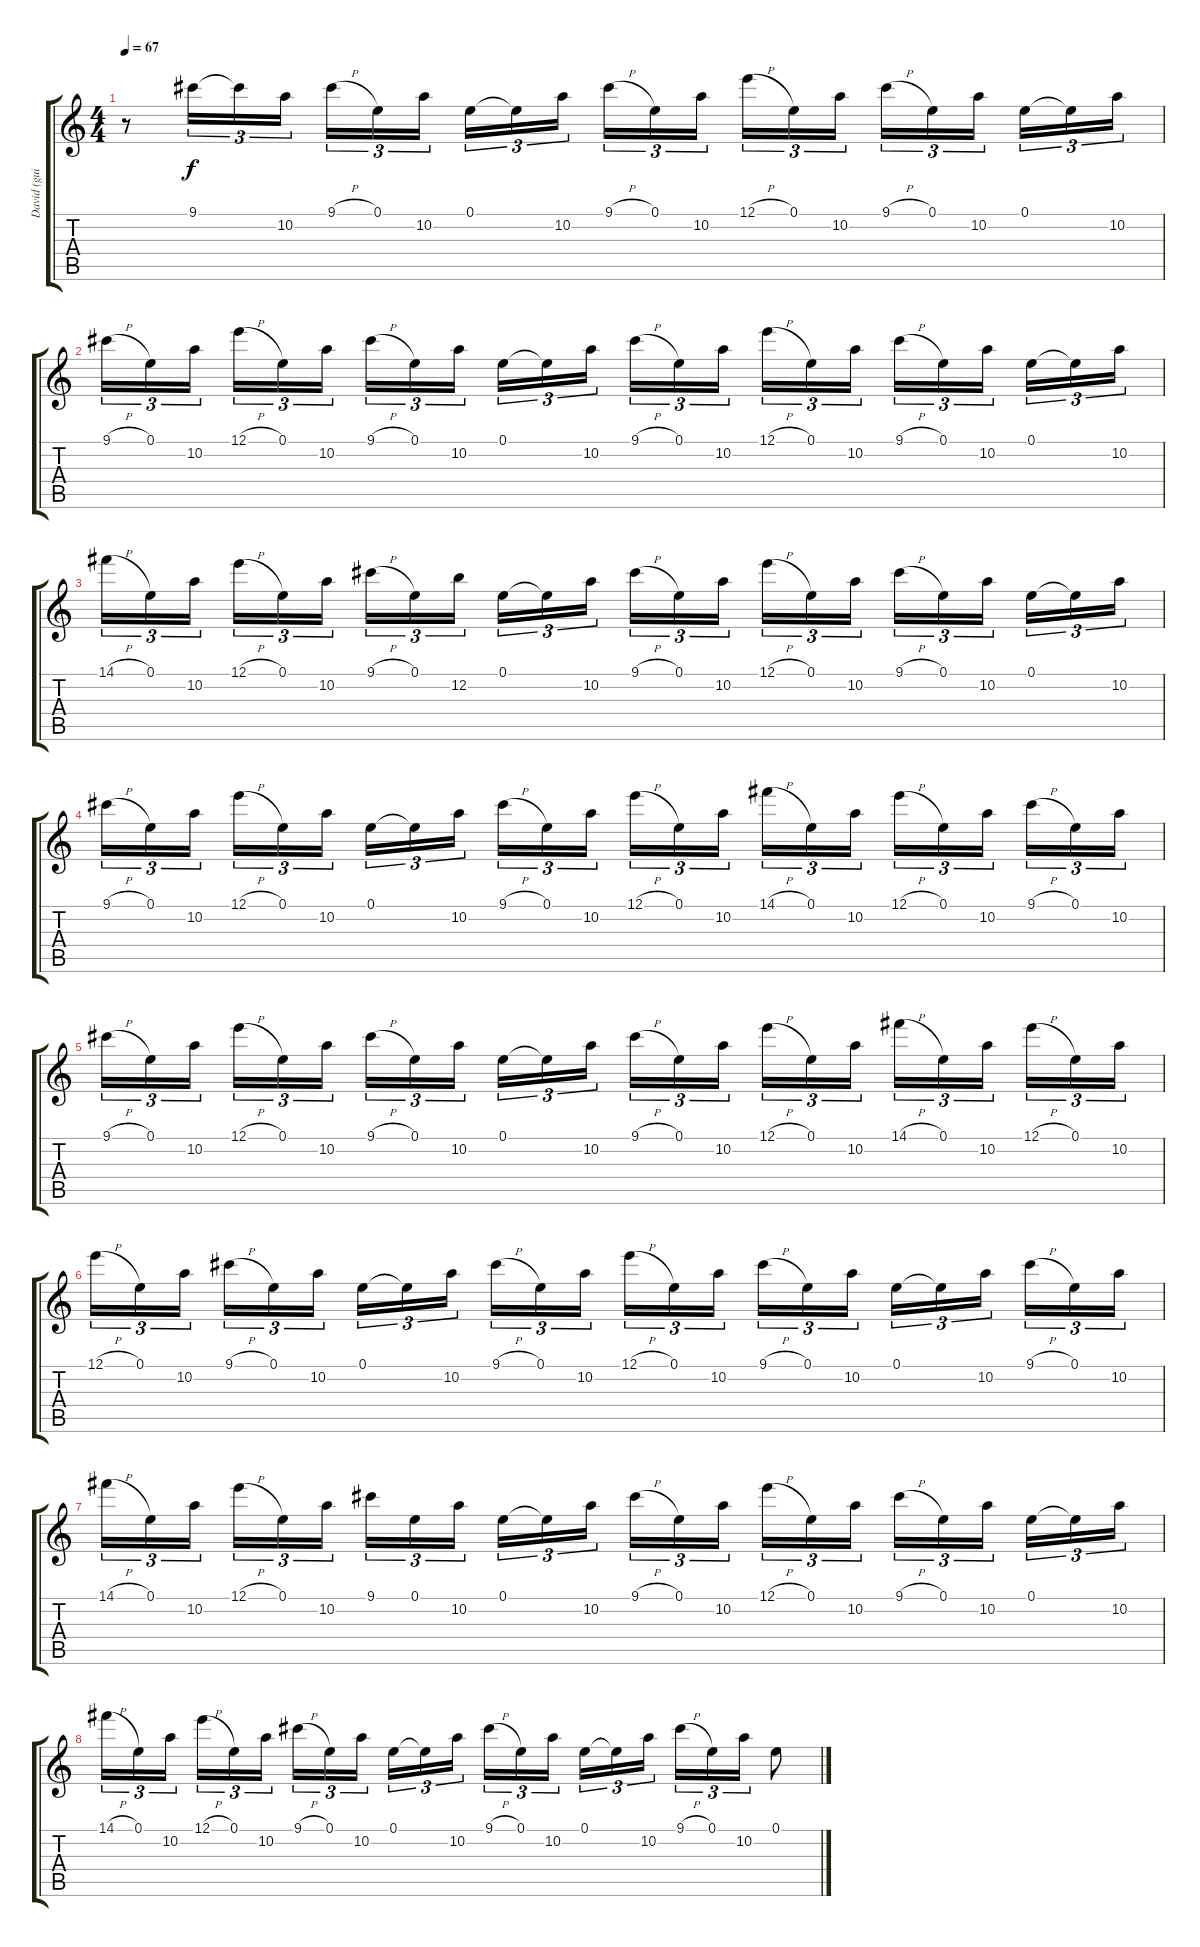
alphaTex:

\track ("David (guitar dist.)" "David (gui") {instrument distortionguitar}
\staff {score tabs}
\tuning (E4 B3 G3 D3 A2 E2) {hide}
\ts (4 4)
\tempo 67
\clef g2
\ks c
r.8{dy f} 9.1.16{tu (3 2)} 9.1{t}.16{tu (3 2)} 10.2.16{tu (3 2)} 9.1{h}.16{tu (3 2)} 0.1.16{tu (3 2)} 10.2.16{tu (3 2) beam splitsecondary} 0.1.16{tu (3 2)} 0.1{t}.16{tu (3 2)} 10.2.16{tu (3 2)} 9.1{h}.16{tu (3 2)} 0.1.16{tu (3 2)} 10.2.16{tu (3 2) beam splitsecondary} 12.1{h}.16{tu (3 2)} 0.1.16{tu (3 2)} 10.2.16{tu (3 2)} 9.1{h}.16{tu (3 2)} 0.1.16{tu (3 2)} 10.2.16{tu (3 2) beam splitsecondary} 0.1.16{tu (3 2)} 0.1{t}.16{tu (3 2)} 10.2.16{tu (3 2)} |
9.1{h}.16{tu (3 2)} 0.1.16{tu (3 2)} 10.2.16{tu (3 2) beam splitsecondary} 12.1{h}.16{tu (3 2)} 0.1.16{tu (3 2)} 10.2.16{tu (3 2)} 9.1{h}.16{tu (3 2)} 0.1.16{tu (3 2)} 10.2.16{tu (3 2) beam splitsecondary} 0.1.16{tu (3 2)} 0.1{t}.16{tu (3 2)} 10.2.16{tu (3 2)} 9.1{h}.16{tu (3 2)} 0.1.16{tu (3 2)} 10.2.16{tu (3 2) beam splitsecondary} 12.1{h}.16{tu (3 2)} 0.1.16{tu (3 2)} 10.2.16{tu (3 2)} 9.1{h}.16{tu (3 2)} 0.1.16{tu (3 2)} 10.2.16{tu (3 2) beam splitsecondary} 0.1.16{tu (3 2)} 0.1{t}.16{tu (3 2)} 10.2.16{tu (3 2)} |
14.1{h}.16{tu (3 2)} 0.1.16{tu (3 2)} 10.2.16{tu (3 2) beam splitsecondary} 12.1{h}.16{tu (3 2)} 0.1.16{tu (3 2)} 10.2.16{tu (3 2)} 9.1{h}.16{tu (3 2)} 0.1.16{tu (3 2)} 12.2.16{tu (3 2) beam splitsecondary} 0.1.16{tu (3 2)} 0.1{t}.16{tu (3 2)} 10.2.16{tu (3 2)} 9.1{h}.16{tu (3 2)} 0.1.16{tu (3 2)} 10.2.16{tu (3 2) beam splitsecondary} 12.1{h}.16{tu (3 2)} 0.1.16{tu (3 2)} 10.2.16{tu (3 2)} 9.1{h}.16{tu (3 2)} 0.1.16{tu (3 2)} 10.2.16{tu (3 2) beam splitsecondary} 0.1.16{tu (3 2)} 0.1{t}.16{tu (3 2)} 10.2.16{tu (3 2)} |
9.1{h}.16{tu (3 2)} 0.1.16{tu (3 2)} 10.2.16{tu (3 2) beam splitsecondary} 12.1{h}.16{tu (3 2)} 0.1.16{tu (3 2)} 10.2.16{tu (3 2)} 0.1.16{tu (3 2)} 0.1{t}.16{tu (3 2)} 10.2.16{tu (3 2) beam splitsecondary} 9.1{h}.16{tu (3 2)} 0.1.16{tu (3 2)} 10.2.16{tu (3 2)} 12.1{h}.16{tu (3 2)} 0.1.16{tu (3 2)} 10.2.16{tu (3 2) beam splitsecondary} 14.1{h}.16{tu (3 2)} 0.1.16{tu (3 2)} 10.2.16{tu (3 2)} 12.1{h}.16{tu (3 2)} 0.1.16{tu (3 2)} 10.2.16{tu (3 2) beam splitsecondary} 9.1{h}.16{tu (3 2)} 0.1.16{tu (3 2)} 10.2.16{tu (3 2)} |
9.1{h}.16{tu (3 2)} 0.1.16{tu (3 2)} 10.2.16{tu (3 2) beam splitsecondary} 12.1{h}.16{tu (3 2)} 0.1.16{tu (3 2)} 10.2.16{tu (3 2)} 9.1{h}.16{tu (3 2)} 0.1.16{tu (3 2)} 10.2.16{tu (3 2) beam splitsecondary} 0.1.16{tu (3 2)} 0.1{t}.16{tu (3 2)} 10.2.16{tu (3 2)} 9.1{h}.16{tu (3 2)} 0.1.16{tu (3 2)} 10.2.16{tu (3 2) beam splitsecondary} 12.1{h}.16{tu (3 2)} 0.1.16{tu (3 2)} 10.2.16{tu (3 2)} 14.1{h}.16{tu (3 2)} 0.1.16{tu (3 2)} 10.2.16{tu (3 2) beam splitsecondary} 12.1{h}.16{tu (3 2)} 0.1.16{tu (3 2)} 10.2.16{tu (3 2)} |
12.1{h}.16{tu (3 2)} 0.1.16{tu (3 2)} 10.2.16{tu (3 2) beam splitsecondary} 9.1{h}.16{tu (3 2)} 0.1.16{tu (3 2)} 10.2.16{tu (3 2)} 0.1.16{tu (3 2)} 0.1{t}.16{tu (3 2)} 10.2.16{tu (3 2) beam splitsecondary} 9.1{h}.16{tu (3 2)} 0.1.16{tu (3 2)} 10.2.16{tu (3 2)} 12.1{h}.16{tu (3 2)} 0.1.16{tu (3 2)} 10.2.16{tu (3 2) beam splitsecondary} 9.1{h}.16{tu (3 2)} 0.1.16{tu (3 2)} 10.2.16{tu (3 2)} 0.1.16{tu (3 2)} 0.1{t}.16{tu (3 2)} 10.2.16{tu (3 2) beam splitsecondary} 9.1{h}.16{tu (3 2)} 0.1.16{tu (3 2)} 10.2.16{tu (3 2)} |
14.1{h}.16{tu (3 2)} 0.1.16{tu (3 2)} 10.2.16{tu (3 2) beam splitsecondary} 12.1{h}.16{tu (3 2)} 0.1.16{tu (3 2)} 10.2.16{tu (3 2)} 9.1.16{tu (3 2)} 0.1.16{tu (3 2)} 10.2.16{tu (3 2) beam splitsecondary} 0.1.16{tu (3 2)} 0.1{t}.16{tu (3 2)} 10.2.16{tu (3 2)} 9.1{h}.16{tu (3 2)} 0.1.16{tu (3 2)} 10.2.16{tu (3 2) beam splitsecondary} 12.1{h}.16{tu (3 2)} 0.1.16{tu (3 2)} 10.2.16{tu (3 2)} 9.1{h}.16{tu (3 2)} 0.1.16{tu (3 2)} 10.2.16{tu (3 2) beam splitsecondary} 0.1.16{tu (3 2)} 0.1{t}.16{tu (3 2)} 10.2.16{tu (3 2)} |
14.1{h}.16{tu (3 2)} 0.1.16{tu (3 2)} 10.2.16{tu (3 2) beam splitsecondary} 12.1{h}.16{tu (3 2)} 0.1.16{tu (3 2)} 10.2.16{tu (3 2)} 9.1{h}.16{tu (3 2)} 0.1.16{tu (3 2)} 10.2.16{tu (3 2) beam splitsecondary} 0.1.16{tu (3 2)} 0.1{t}.16{tu (3 2)} 10.2.16{tu (3 2)} 9.1{h}.16{tu (3 2)} 0.1.16{tu (3 2)} 10.2.16{tu (3 2) beam splitsecondary} 0.1.16{tu (3 2)} 0.1{t}.16{tu (3 2)} 10.2.16{tu (3 2)} 9.1{h}.16{tu (3 2)} 0.1.16{tu (3 2)} 10.2.16{tu (3 2)} 0.1.8
